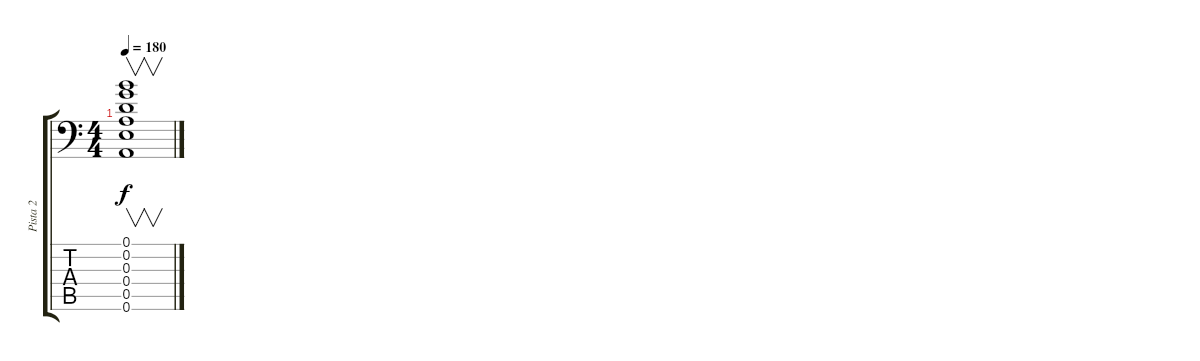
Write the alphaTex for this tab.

\track ("Pista 2" "Pista 2") {instrument overdrivenguitar}
\staff {score tabs}
\tuning (B3 G3 D3 A2 E2 A1) {hide}
\ts (4 4)
\tempo 180
\clef f4
\ks c
(0.1 0.2 0.3 0.4 0.5 0.6).1{v dy f}
